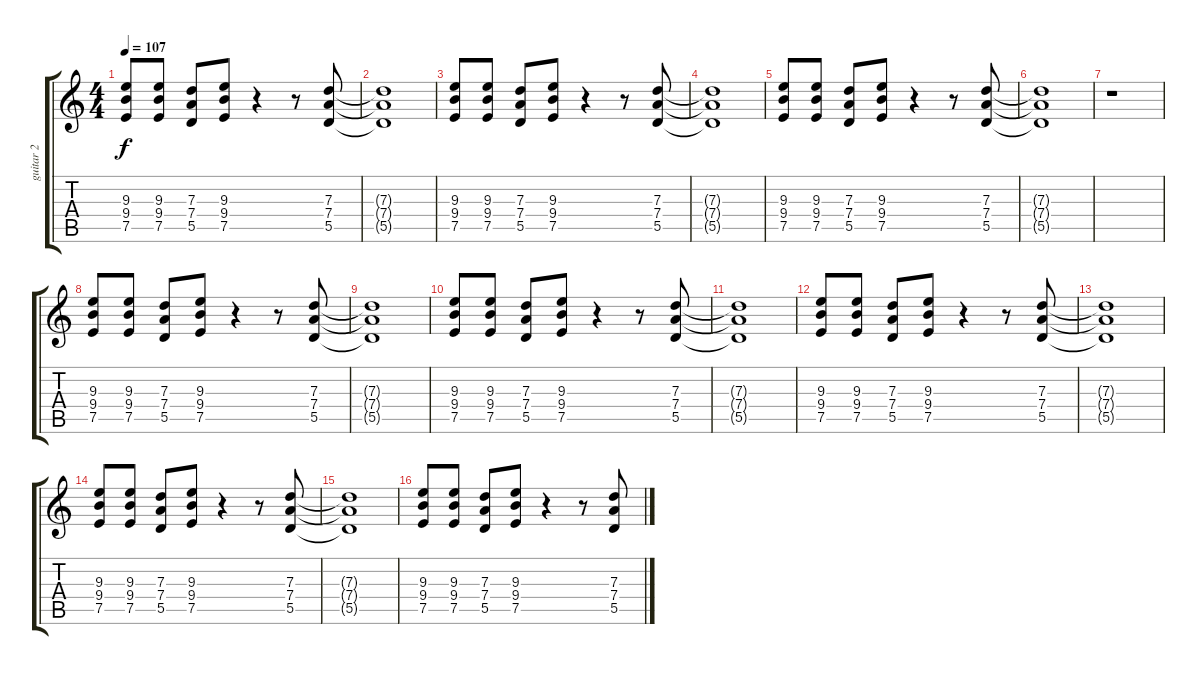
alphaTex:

\track ("guitar 2" "guitar 2") {instrument overdrivenguitar}
\staff {score tabs}
\tuning (E4 B3 G3 D3 A2 E2) {hide}
\ts (4 4)
\tempo 107
\clef g2
\ks c
(9.3 9.4 7.5).8{dy f} (9.3 9.4 7.5).8 (7.3 7.4 5.5).8 (9.3 9.4 7.5).8 r.4 r.8 (7.3 7.4 5.5).8 |
(7.3{t} 7.4{t} 5.5{t}).1 |
(9.3 9.4 7.5).8 (9.3 9.4 7.5).8 (7.3 7.4 5.5).8 (9.3 9.4 7.5).8 r.4 r.8 (7.3 7.4 5.5).8 |
(7.3{t} 7.4{t} 5.5{t}).1 |
(9.3 9.4 7.5).8 (9.3 9.4 7.5).8 (7.3 7.4 5.5).8 (9.3 9.4 7.5).8 r.4 r.8 (7.3 7.4 5.5).8 |
(7.3{t} 7.4{t} 5.5{t}).1 |
r.1 |
(9.3 9.4 7.5).8 (9.3 9.4 7.5).8 (7.3 7.4 5.5).8 (9.3 9.4 7.5).8 r.4 r.8 (7.3 7.4 5.5).8 |
(7.3{t} 7.4{t} 5.5{t}).1 |
(9.3 9.4 7.5).8 (9.3 9.4 7.5).8 (7.3 7.4 5.5).8 (9.3 9.4 7.5).8 r.4 r.8 (7.3 7.4 5.5).8 |
(7.3{t} 7.4{t} 5.5{t}).1 |
(9.3 9.4 7.5).8 (9.3 9.4 7.5).8 (7.3 7.4 5.5).8 (9.3 9.4 7.5).8 r.4 r.8 (7.3 7.4 5.5).8 |
(7.3{t} 7.4{t} 5.5{t}).1 |
(9.3 9.4 7.5).8 (9.3 9.4 7.5).8 (7.3 7.4 5.5).8 (9.3 9.4 7.5).8 r.4 r.8 (7.3 7.4 5.5).8 |
(7.3{t} 7.4{t} 5.5{t}).1 |
(9.3 9.4 7.5).8 (9.3 9.4 7.5).8 (7.3 7.4 5.5).8 (9.3 9.4 7.5).8 r.4 r.8 (7.3 7.4 5.5).8
